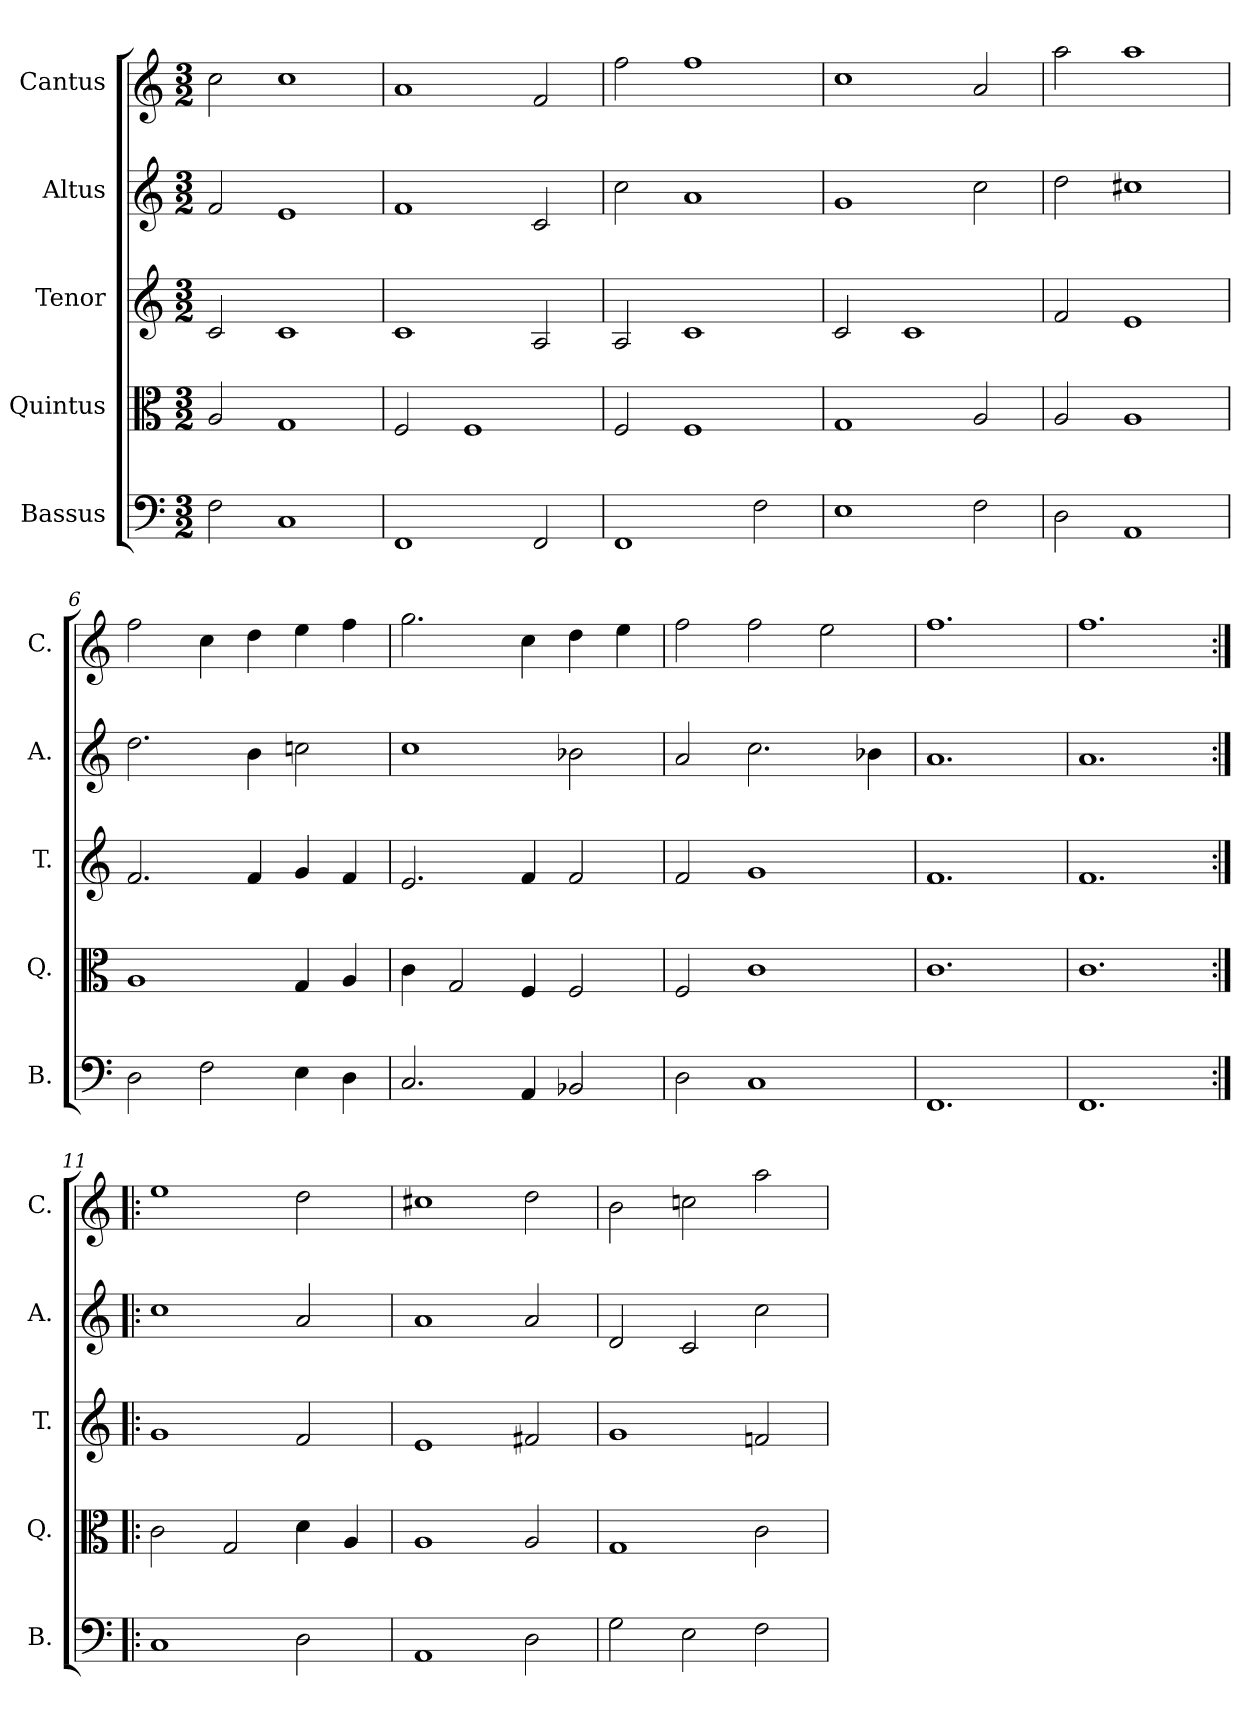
**kern	**kern	**kern	**kern	**kern
*part5	*part4	*part3	*part2	*part1
*staff5	*staff4	*staff3	*staff2	*staff1
*I"Bassus	*I"Quintus	*I"Tenor	*I"Altus	*I"Cantus
*I'B.	*I'Q.	*I'T.	*I'A.	*I'C.
*clefF4	*clefC3	*clefG2	*clefG2	*clefG2
*k[]	*k[]	*k[]	*k[]	*k[]
*M3/2	*M3/2	*M3/2	*M3/2	*M3/2
=1	=1	=1	=1	=1
2F\	2A/	2c/	2f/	2cc\
1C	1G	1c	1e	1cc
=2	=2	=2	=2	=2
1FF	2F/	1c	1f	1a
.	1F	.	.	.
2FF/	.	2A/	2c/	2f/
=3	=3	=3	=3	=3
1FF	2F/	2A/	2cc\	2ff\
.	1F	1c	1a	1ff
2F\	.	.	.	.
=4	=4	=4	=4	=4
1E	1G	2c/	1g	1cc
.	.	1c	.	.
2F\	2A/	.	2cc\	2a/
=5	=5	=5	=5	=5
2D\	2A/	2f/	2dd\	2aa\
1AA	1A	1e	1cc#X	1aa
=6	=6	=6	=6	=6
2D\	1A	2.f/	2.dd\	2ff\
2F\	.	.	.	4cc\
.	.	4f/	4b\	4dd\
4E\	4G/	4g/	2ccn\	4ee\
4D\	4A/	4f/	.	4ff\
=7	=7	=7	=7	=7
2.C/	4c\	2.e/	1cc	2.gg\
.	2G/	.	.	.
4AA/	4F/	4f/	.	4cc\
2BB-X/	2F/	2f/	2b-X\	4dd\
.	.	.	.	4ee\
=8	=8	=8	=8	=8
2D\	2F/	2f/	2a/	2ff\
1C	1c	1g	2.cc\	2ff\
.	.	.	.	2ee\
.	.	.	4b-X\	.
=9	=9	=9	=9	=9
1.FF	1.c	1.f	1.a	1.ff
=10	=10	=10	=10	=10
1.FF	1.c	1.f	1.a	1.ff
=11:|!|:	=11:|!|:	=11:|!|:	=11:|!|:	=11:|!|:
1C	2c\	1g	1cc	1ee
.	2G/	.	.	.
2D\	4d\	2f/	2a/	2dd\
.	4A/	.	.	.
=12	=12	=12	=12	=12
1AA	1A	1e	1a	1cc#X
2D\	2A/	2f#X/	2a/	2dd\
=13	=13	=13	=13	=13
2G\	1G	1g	2d/	2b\
2E\	.	.	2c/	2ccn\
2F\	2c\	2fn/	2cc\	2aa\
=	=	=	=	=
*-	*-	*-	*-	*-
